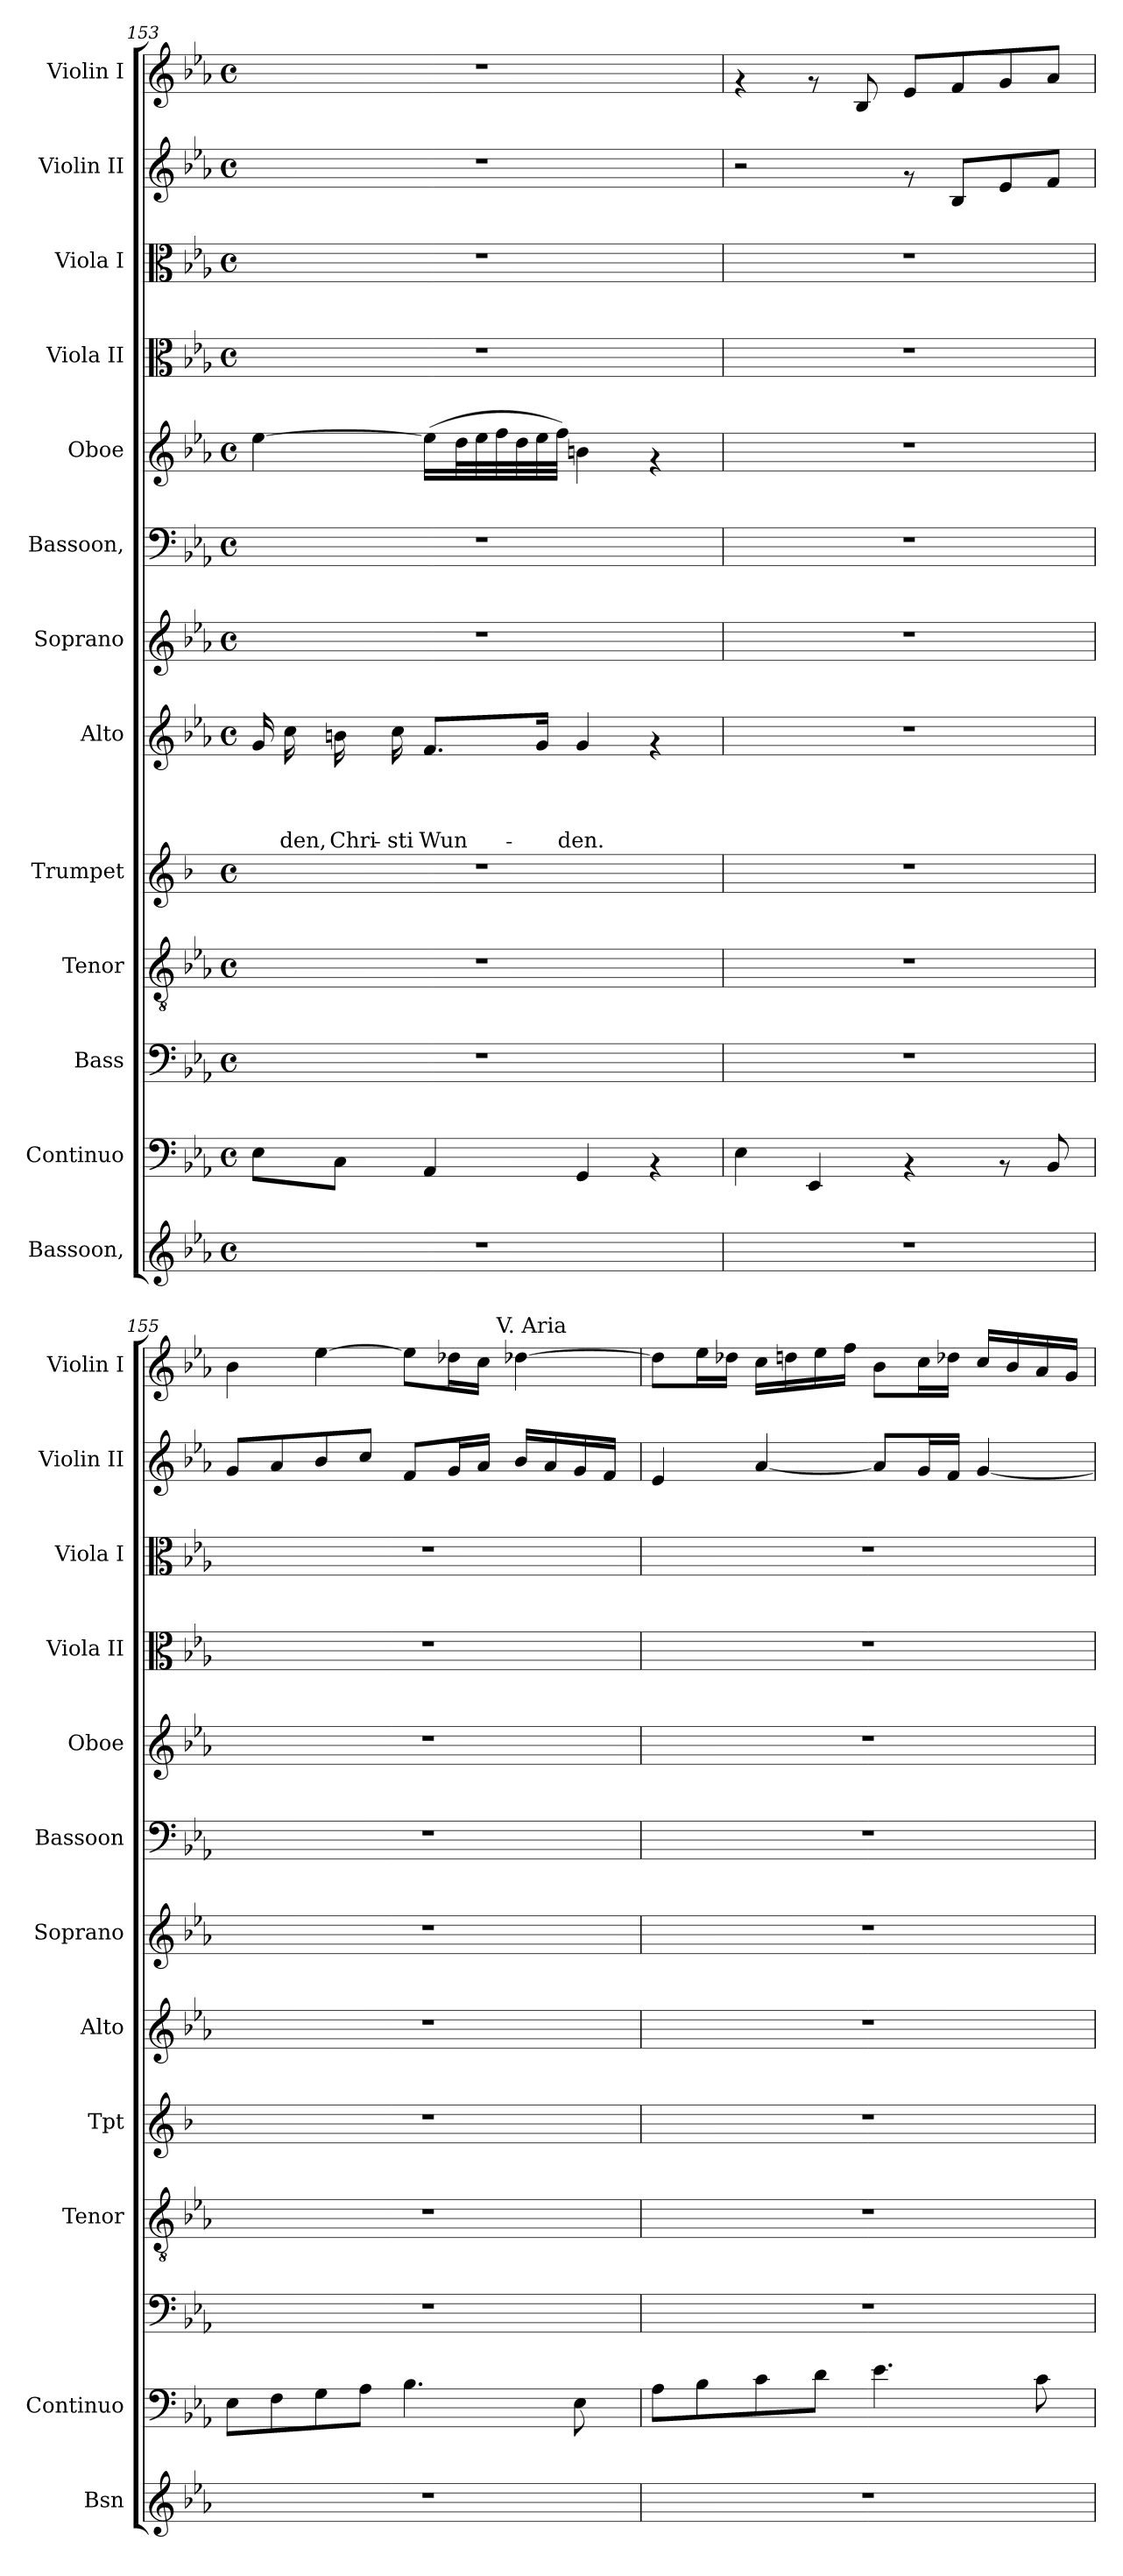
**kern	**kern	**kern	**kern	**kern	**kern	**text	**text	**text	**text	**kern	**kern	**kern	**kern	**kern	**kern	**kern
*part13	*part12	*part11	*part10	*part9	*part8	*part8	*part8	*part8	*part8	*part7	*part6	*part5	*part4	*part3	*part2	*part1
*staff13	*staff12	*staff11	*staff10	*staff9	*staff8	*staff8	*staff8	*staff8	*staff8	*staff7	*staff6	*staff5	*staff4	*staff3	*staff2	*staff1
*I"Bassoon,	*I"Continuo	*I"Bass	*I"Tenor	*I"Trumpet	*I"Alto	*	*	*	*	*I"Soprano	*I"Bassoon,	*I"Oboe	*I"Viola II	*I"Viola I	*I"Violin II	*I"Violin I
*I'Bsn	*I'Continuo	*	*I'Tenor	*I'Tpt	*I'Alto	*	*	*	*	*I'Soprano	*I'Bassoon	*I'Oboe	*I'Viola II	*I'Viola I	*I'Violin II	*I'Violin I
*clefG2	*clefF4	*clefF4	*clefGv2	*clefG2	*clefG2	*	*	*	*	*clefG2	*clefF4	*clefG2	*clefC3	*clefC3	*clefG2	*clefG2
*	*	*	*	*ITrd1c2	*	*	*	*	*	*	*	*	*	*	*	*
*k[b-e-a-]	*k[b-e-a-]	*k[b-e-a-]	*k[b-e-a-]	*k[b-e-a-]	*k[b-e-a-]	*	*	*	*	*k[b-e-a-]	*k[b-e-a-]	*k[b-e-a-]	*k[b-e-a-]	*k[b-e-a-]	*k[b-e-a-]	*k[b-e-a-]
*E-:	*E-:	*E-:	*E-:	*E-:	*E-:	*	*	*	*	*E-:	*E-:	*E-:	*E-:	*E-:	*E-:	*E-:
*M4/4	*M4/4	*M4/4	*M4/4	*M4/4	*M4/4	*	*	*	*	*M4/4	*M4/4	*M4/4	*M4/4	*M4/4	*M4/4	*M4/4
*met(c)	*met(c)	*met(c)	*met(c)	*met(c)	*met(c)	*	*	*	*	*met(c)	*met(c)	*met(c)	*met(c)	*met(c)	*met(c)	*met(c)
=153	=153	=153	=153	=153	=153	=153	=153	=153	=153	=153	=153	=153	=153	=153	=153	=153
1r	8E-\L	1r	1r	1r	16g/	.	.	.	.	1r	1r	[>4ee-\	1r	1r	1r	1r
!	!	!	!	!	!	!	!	!	!LO:LY:b	!	!	!	!	!	!	!
.	.	.	.	.	16cc\	.	.	.	-den,	.	.	.	.	.	.	.
!	!	!	!	!	!	!	!	!	!LO:LY:b	!	!	!	!	!	!	!
.	8C\J	.	.	.	16bn\	.	.	.	Chri-	.	.	.	.	.	.	.
!	!	!	!	!	!	!	!	!	!LO:LY:b	!	!	!	!	!	!	!
.	.	.	.	.	16cc\	.	.	.	-sti	.	.	.	.	.	.	.
!	!	!	!	!	!	!	!	!	!LO:LY:b	!	!	!	!	!	!	!
.	4AA-/	.	.	.	8.f/L	.	.	.	Wun-	.	.	(>16ee-\LL]	.	.	.	.
.	.	.	.	.	.	.	.	.	.	.	.	32dd\L	.	.	.	.
.	.	.	.	.	.	.	.	.	.	.	.	32ee-\	.	.	.	.
.	.	.	.	.	.	.	.	.	.	.	.	32ff\	.	.	.	.
.	.	.	.	.	.	.	.	.	.	.	.	32dd\	.	.	.	.
.	.	.	.	.	16g/Jk	.	.	.	.	.	.	32ee-\	.	.	.	.
.	.	.	.	.	.	.	.	.	.	.	.	32ff\JJJ)	.	.	.	.
!	!	!	!	!	!	!	!	!	!LO:LY:b	!	!	!	!	!	!	!
.	4GG/	.	.	.	4g/	.	.	.	-den.	.	.	4bn\	.	.	.	.
.	4rAA	.	.	.	4rf	.	.	.	.	.	.	4rf	.	.	.	.
!!LO:LB:g=z
=154!	=154!	=154!	=154!	=154!	=154!	=154!	=154!	=154!	=154!	=154!	=154!	=154!	=154!	=154!	=154!	=154!
1r	4E-\	1r	1r	1r	1r	.	.	.	.	1r	1r	1r	1r	1r	2r	4rf
.	4EE-/	.	.	.	.	.	.	.	.	.	.	.	.	.	.	8rf
.	.	.	.	.	.	.	.	.	.	.	.	.	.	.	.	8B-/
.	4rAA	.	.	.	.	.	.	.	.	.	.	.	.	.	8rf	8e-/L
.	.	.	.	.	.	.	.	.	.	.	.	.	.	.	8B-/L	8f/
.	8rAA	.	.	.	.	.	.	.	.	.	.	.	.	.	8e-/	8g/
.	8BB-/	.	.	.	.	.	.	.	.	.	.	.	.	.	8f/J	8a-/J
=155	=155	=155	=155	=155	=155	=155	=155	=155	=155	=155	=155	=155	=155	=155	=155	=155
*	*	*	*	*	*	*	*	*	*	*	*	*	*	*	*	*^
1r	8E-\L	1r	1r	1r	1r	.	.	.	.	1r	1r	1r	1r	1r	8g/L	4b-\	2ryy
.	8F\	.	.	.	.	.	.	.	.	.	.	.	.	.	8a-/	.	.
.	8G\	.	.	.	.	.	.	.	.	.	.	.	.	.	8b-/	[>4ee-\	.
.	8A-\J	.	.	.	.	.	.	.	.	.	.	.	.	.	8cc/J	.	.
.	4.B-\	.	.	.	.	.	.	.	.	.	.	.	.	.	8f/L	8ee-\L]	8..ryy
.	.	.	.	.	.	.	.	.	.	.	.	.	.	.	16g/L	16dd-X\L	.
.	.	.	.	.	.	.	.	.	.	.	.	.	.	.	16a-/JJ	16cc\JJ	.
!	!	!	!	!	!	!	!	!	!	!	!	!	!	!	!	!	!LO:TX:a:t=V. Aria
.	.	.	.	.	.	.	.	.	.	.	.	.	.	.	.	.	4ryy
.	.	.	.	.	.	.	.	.	.	.	.	.	.	.	16b-/LL	[>4dd-X\	.
.	.	.	.	.	.	.	.	.	.	.	.	.	.	.	16a-/	.	.
.	8E-\	.	.	.	.	.	.	.	.	.	.	.	.	.	16g/	.	.
.	.	.	.	.	.	.	.	.	.	.	.	.	.	.	16f/JJ	.	.
.	.	.	.	.	.	.	.	.	.	.	.	.	.	.	.	.	32ryy
*	*	*	*	*	*	*	*	*	*	*	*	*	*	*	*	*v	*v
=156	=156	=156	=156	=156	=156	=156	=156	=156	=156	=156	=156	=156	=156	=156	=156	=156
1r	8A-\L	1r	1r	1r	1r	.	.	.	.	1r	1r	1r	1r	1r	4e-/	8dd-\L]
.	8B-\	.	.	.	.	.	.	.	.	.	.	.	.	.	.	16ee-\L
.	.	.	.	.	.	.	.	.	.	.	.	.	.	.	.	16dd-X\JJ
.	8c\	.	.	.	.	.	.	.	.	.	.	.	.	.	[<4a-/	16cc\LL
.	.	.	.	.	.	.	.	.	.	.	.	.	.	.	.	16ddn\
.	8d\J	.	.	.	.	.	.	.	.	.	.	.	.	.	.	16ee-\
.	.	.	.	.	.	.	.	.	.	.	.	.	.	.	.	16ff\JJ
.	4.e-\	.	.	.	.	.	.	.	.	.	.	.	.	.	8a-/L]	8b-\L
.	.	.	.	.	.	.	.	.	.	.	.	.	.	.	16g/L	16cc\L
.	.	.	.	.	.	.	.	.	.	.	.	.	.	.	16f/JJ	16dd-X\JJ
.	.	.	.	.	.	.	.	.	.	.	.	.	.	.	[<4g/	16cc/LL
.	.	.	.	.	.	.	.	.	.	.	.	.	.	.	.	16b-/
.	8c\	.	.	.	.	.	.	.	.	.	.	.	.	.	.	16a-/
.	.	.	.	.	.	.	.	.	.	.	.	.	.	.	.	16g/JJ
=	=	=	=	=	=	=	=	=	=	=	=	=	=	=	=	=
*-	*-	*-	*-	*-	*-	*-	*-	*-	*-	*-	*-	*-	*-	*-	*-	*-
